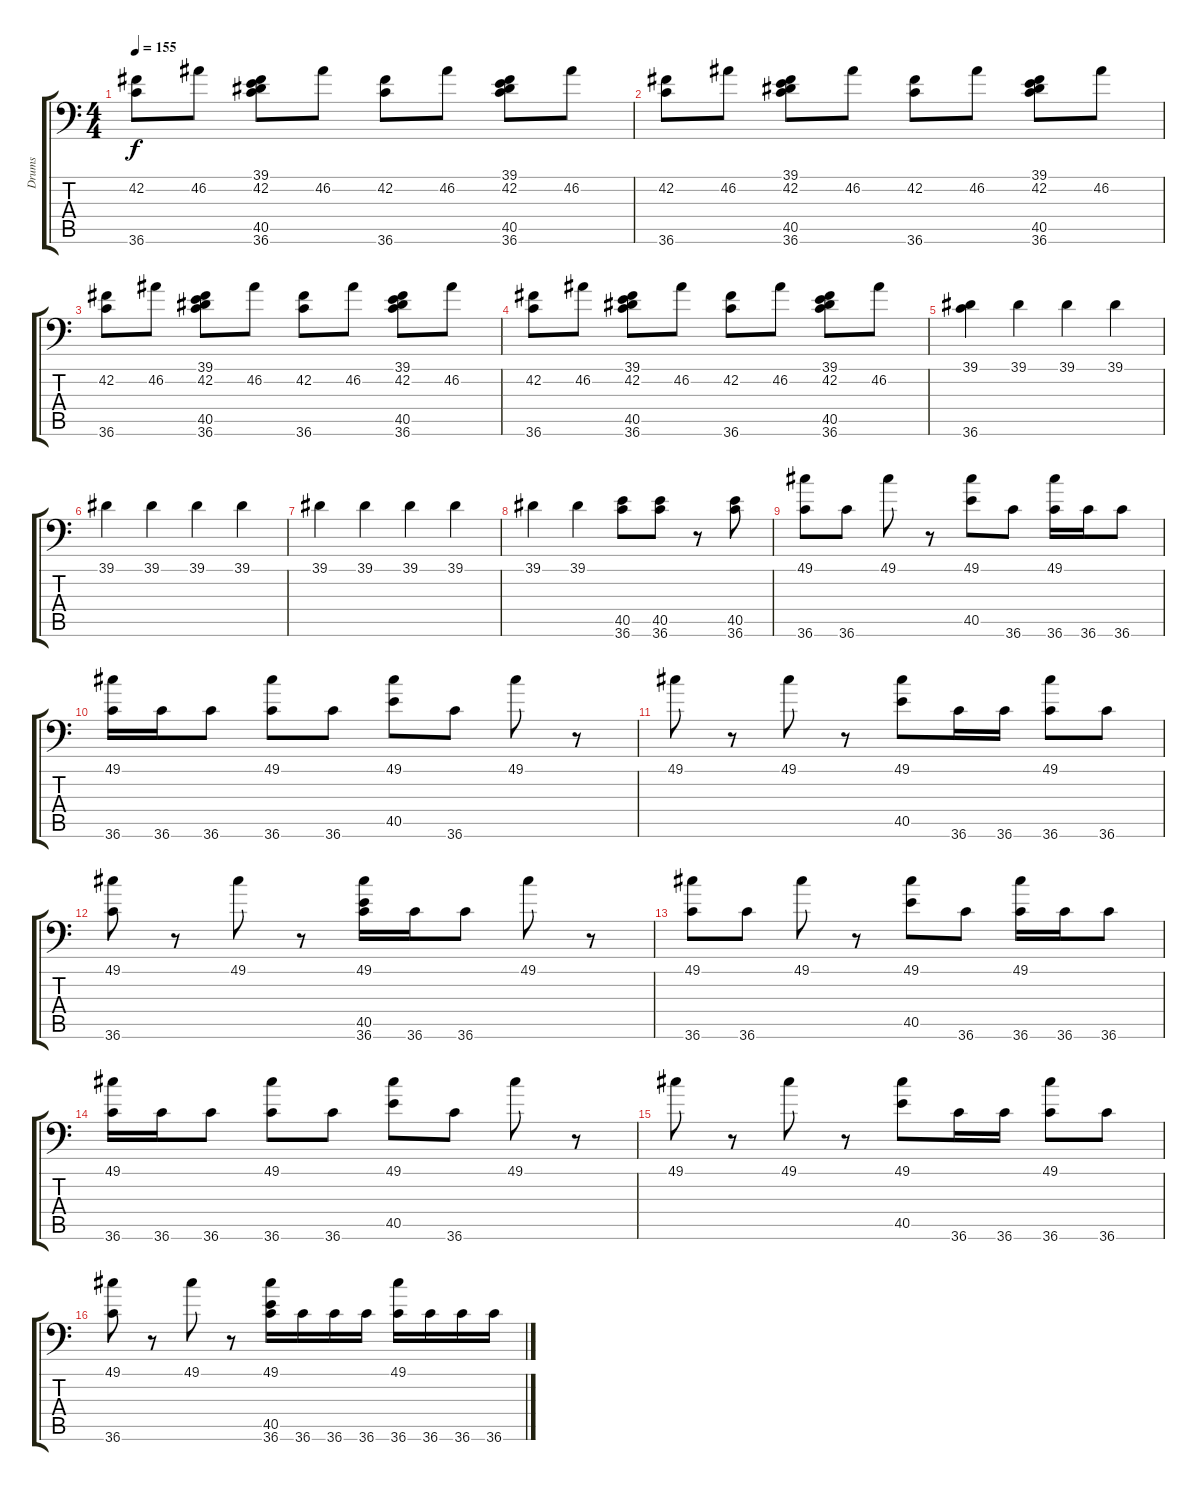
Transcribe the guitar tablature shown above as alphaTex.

\track ("Drums" "Drums") {instrument acousticgrandpiano}
\staff {score tabs}
\tuning (C-1 C-1 C-1 C-1 C-1 C-1) {hide}
\ts (4 4)
\tempo 155
\clef f4
\ks c
(42.2 36.6).8{dy f} 46.2.8 (39.1 42.2 40.5 36.6).8 46.2.8 (42.2 36.6).8 46.2.8 (39.1 42.2 40.5 36.6).8 46.2.8 |
(42.2 36.6).8 46.2.8 (39.1 42.2 40.5 36.6).8 46.2.8 (42.2 36.6).8 46.2.8 (39.1 42.2 40.5 36.6).8 46.2.8 |
(42.2 36.6).8 46.2.8 (39.1 42.2 40.5 36.6).8 46.2.8 (42.2 36.6).8 46.2.8 (39.1 42.2 40.5 36.6).8 46.2.8 |
(42.2 36.6).8 46.2.8 (39.1 42.2 40.5 36.6).8 46.2.8 (42.2 36.6).8 46.2.8 (39.1 42.2 40.5 36.6).8 46.2.8 |
(39.1 36.6).4 39.1.4 39.1.4 39.1.4 |
39.1.4 39.1.4 39.1.4 39.1.4 |
39.1.4 39.1.4 39.1.4 39.1.4 |
39.1.4 39.1.4 (40.5 36.6).8 (40.5 36.6).8 r.8 (40.5 36.6).8 |
(49.1 36.6).8 36.6.8 49.1.8 r.8 (49.1 40.5).8 36.6.8 (49.1 36.6).16 36.6.16 36.6.8 |
(49.1 36.6).16 36.6.16 36.6.8 (49.1 36.6).8 36.6.8 (49.1 40.5).8 36.6.8 49.1.8 r.8 |
49.1.8 r.8 49.1.8 r.8 (49.1 40.5).8 36.6.16 36.6.16 (49.1 36.6).8 36.6.8 |
(49.1 36.6).8 r.8 49.1.8 r.8 (49.1 40.5 36.6).16 36.6.16 36.6.8 49.1.8 r.8 |
(49.1 36.6).8 36.6.8 49.1.8 r.8 (49.1 40.5).8 36.6.8 (49.1 36.6).16 36.6.16 36.6.8 |
(49.1 36.6).16 36.6.16 36.6.8 (49.1 36.6).8 36.6.8 (49.1 40.5).8 36.6.8 49.1.8 r.8 |
49.1.8 r.8 49.1.8 r.8 (49.1 40.5).8 36.6.16 36.6.16 (49.1 36.6).8 36.6.8 |
(49.1 36.6).8 r.8 49.1.8 r.8 (49.1 40.5 36.6).16 36.6.16 36.6.16 36.6.16 (49.1 36.6).16 36.6.16 36.6.16 36.6.16
